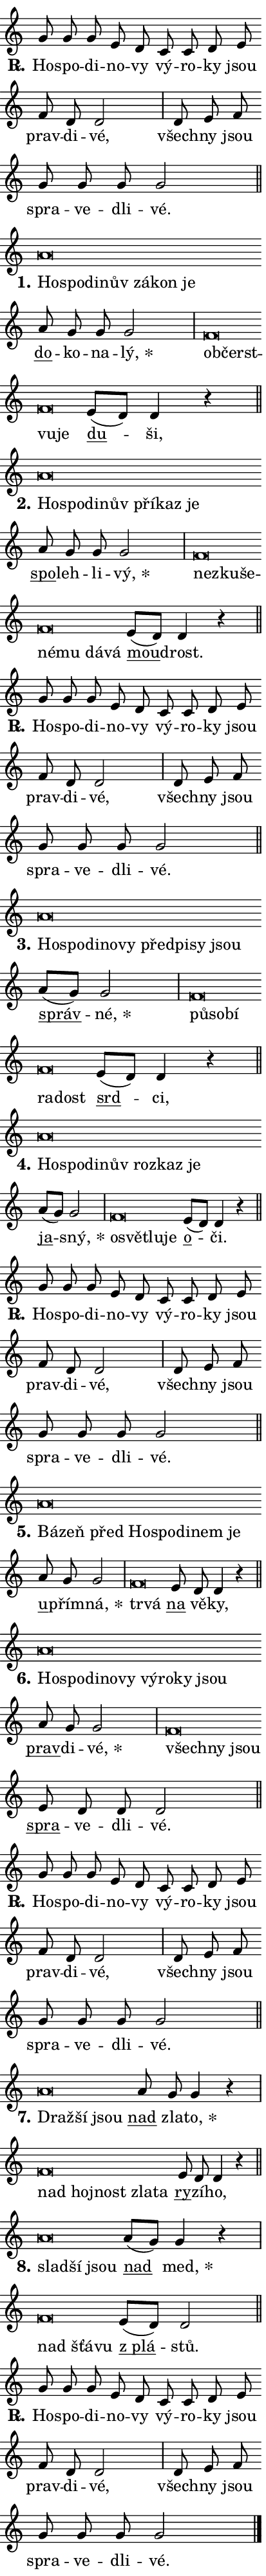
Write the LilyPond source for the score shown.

\version "2.24.0"
\header { tagline = "" }
\paper {
  indent = 0\cm
  top-margin = 0\cm
  right-margin = 0.13\cm % to fit lyric hyphens
  bottom-margin = 0\cm
  left-margin = 0\cm
  paper-width = 7\cm
  page-breaking = #ly:one-page-breaking
  system-system-spacing.basic-distance = #11
  score-system-spacing.basic-distance = #11
  ragged-last = ##f
}


%% Author: Thomas Morley
%% https://lists.gnu.org/archive/html/lilypond-user/2020-05/msg00002.html
#(define (line-position grob)
"Returns position of @var[grob} in current system:
   @code{'start}, if at first time-step
   @code{'end}, if at last time-step
   @code{'middle} otherwise
"
  (let* ((col (ly:item-get-column grob))
         (ln (ly:grob-object col 'left-neighbor))
         (rn (ly:grob-object col 'right-neighbor))
         (col-to-check-left (if (ly:grob? ln) ln col))
         (col-to-check-right (if (ly:grob? rn) rn col))
         (break-dir-left
           (and
             (ly:grob-property col-to-check-left 'non-musical #f)
             (ly:item-break-dir col-to-check-left)))
         (break-dir-right
           (and
             (ly:grob-property col-to-check-right 'non-musical #f)
             (ly:item-break-dir col-to-check-right))))
        (cond ((eqv? 1 break-dir-left) 'start)
              ((eqv? -1 break-dir-right) 'end)
              (else 'middle))))

#(define (tranparent-at-line-position vctor)
  (lambda (grob)
  "Relying on @code{line-position} select the relevant enry from @var{vctor}.
Used to determine transparency,"
    (case (line-position grob)
      ((end) (not (vector-ref vctor 0)))
      ((middle) (not (vector-ref vctor 1)))
      ((start) (not (vector-ref vctor 2))))))

noteHeadBreakVisibility =
#(define-music-function (break-visibility)(vector?)
"Makes @code{NoteHead}s transparent relying on @var{break-visibility}"
#{
  \override NoteHead.transparent =
    #(tranparent-at-line-position break-visibility)
#})

#(define delete-ledgers-for-transparent-note-heads
  (lambda (grob)
    "Reads whether a @code{NoteHead} is transparent.
If so this @code{NoteHead} is removed from @code{'note-heads} from
@var{grob}, which is supposed to be @code{LedgerLineSpanner}.
As a result ledgers are not printed for this @code{NoteHead}"
    (let* ((nhds-array (ly:grob-object grob 'note-heads))
           (nhds-list
             (if (ly:grob-array? nhds-array)
                 (ly:grob-array->list nhds-array)
                 '()))
           ;; Relies on the transparent-property being done before
           ;; Staff.LedgerLineSpanner.after-line-breaking is executed.
           ;; This is fragile ...
           (to-keep
             (remove
               (lambda (nhd)
                 (ly:grob-property nhd 'transparent #f))
               nhds-list)))
      ;; TODO find a better method to iterate over grob-arrays, similiar
      ;; to filter/remove etc for lists
      ;; For now rebuilt from scratch
      (set! (ly:grob-object grob 'note-heads)  '())
      (for-each
        (lambda (nhd)
          (ly:pointer-group-interface::add-grob grob 'note-heads nhd))
        to-keep))))

squashNotes = {
  \override NoteHead.X-extent = #'(-0.2 . 0.2)
  \override NoteHead.Y-extent = #'(-0.75 . 0)
  \override NoteHead.stencil =
    #(lambda (grob)
       (let ((pos (ly:grob-property grob 'staff-position)))
         (begin
           (if (< pos -7) (display "ERROR: Lower brevis then expected\n") (display ""))
           (if (<= pos -6) ly:text-interface::print ly:note-head::print))))
}
unSquashNotes = {
  \revert NoteHead.X-extent
  \revert NoteHead.Y-extent
  \revert NoteHead.stencil
}

hideNotes = \noteHeadBreakVisibility #begin-of-line-visible
unHideNotes = \noteHeadBreakVisibility #all-visible

% work-around for resetting accidentals
% https://lilypond.org/doc/v2.23/Documentation/notation/displaying-rhythms#unmetered-music
cadenzaMeasure = {
  \cadenzaOff
  \partial 1024 s1024
  \cadenzaOn
}

#(define-markup-command (accent layout props text) (markup?)
  "Underline accented syllable"
  (interpret-markup layout props
    #{\markup \override #'(offset . 4.3) \underline { #text }#}))

responsum = \markup \concat {
  "R" \hspace #-1.05 \path #0.1 #'((moveto 0 0.07) (lineto 0.9 0.8)) \hspace #0.05 "."
}

spaceSize = #0.6828661417322834 % exact space size for TeX Gyre Schola

\layout {
  \context {
    \Staff
    \remove "Time_signature_engraver"
    \override LedgerLineSpanner.after-line-breaking = #delete-ledgers-for-transparent-note-heads
  }
  \context {
    \Lyrics {
      \override LyricSpace.minimum-distance = \spaceSize
      \override LyricText.font-name = #"TeX Gyre Schola"
      \override LyricText.font-size = 1
      \override StanzaNumber.font-name = #"TeX Gyre Schola Bold"
      \override StanzaNumber.font-size = 1
    }
  }
  \context {
    \Score 
    \override NoteHead.text =
      #(lambda (grob) 
        (let ((pos (ly:grob-property grob 'staff-position)))
          #{\markup {
            \combine
              \halign #-0.55 \raise #(if (= pos -6) 0 0.5) \override #'(thickness . 2) \draw-line #'(3.2 . 0)
              \musicglyph "noteheads.sM1"
          }#}))
  }
}

% magnetic-lyrics.ily
%
%   written by
%     Jean Abou Samra <jean@abou-samra.fr>
%     Werner Lemberg <wl@gnu.org>
%
%   adapted by
%     Jiri Hon <jiri.hon@gmail.com>
%
% Version 2022-Apr-15

% https://www.mail-archive.com/lilypond-user@gnu.org/msg149350.html

#(define (Left_hyphen_pointer_engraver context)
   "Collect syllable-hyphen-syllable occurrences in lyrics and store
them in properties.  This engraver only looks to the left.  For
example, if the lyrics input is @code{foo -- bar}, it does the
following.

@itemize @bullet
@item
Set the @code{text} property of the @code{LyricHyphen} grob between
@q{foo} and @q{bar} to @code{foo}.

@item
Set the @code{left-hyphen} property of the @code{LyricText} grob with
text @q{foo} to the @code{LyricHyphen} grob between @q{foo} and
@q{bar}.
@end itemize

Use this auxiliary engraver in combination with the
@code{lyric-@/text::@/apply-@/magnetic-@/offset!} hook."
   (let ((hyphen #f)
         (text #f))
     (make-engraver
      (acknowledgers
       ((lyric-syllable-interface engraver grob source-engraver)
        (set! text grob)))
      (end-acknowledgers
       ((lyric-hyphen-interface engraver grob source-engraver)
        ;(when (not (grob::has-interface grob 'lyric-space-interface))
          (set! hyphen grob)));)
      ((stop-translation-timestep engraver)
       (when (and text hyphen)
         (ly:grob-set-object! text 'left-hyphen hyphen))
       (set! text #f)
       (set! hyphen #f)))))

#(define (lyric-text::apply-magnetic-offset! grob)
   "If the space between two syllables is less than the value in
property @code{LyricText@/.details@/.squash-threshold}, move the right
syllable to the left so that it gets concatenated with the left
syllable.

Use this function as a hook for
@code{LyricText@/.after-@/line-@/breaking} if the
@code{Left_@/hyphen_@/pointer_@/engraver} is active."
   (let ((hyphen (ly:grob-object grob 'left-hyphen #f)))
     (when hyphen
       (let ((left-text (ly:spanner-bound hyphen LEFT)))
         (when (grob::has-interface left-text 'lyric-syllable-interface)
           (let* ((common (ly:grob-common-refpoint grob left-text X))
                  (this-x-ext (ly:grob-extent grob common X))
                  (left-x-ext
                   (begin
                     ;; Trigger magnetism for left-text.
                     (ly:grob-property left-text 'after-line-breaking)
                     (ly:grob-extent left-text common X)))
                  ;; `delta` is the gap width between two syllables.
                  (delta (- (interval-start this-x-ext)
                            (interval-end left-x-ext)))
                  (details (ly:grob-property grob 'details))
                  (threshold (assoc-get 'squash-threshold details 0.2)))
             (when (< delta threshold)
               (let* (;; We have to manipulate the input text so that
                      ;; ligatures crossing syllable boundaries are not
                      ;; disabled.  For languages based on the Latin
                      ;; script this is essentially a beautification.
                      ;; However, for non-Western scripts it can be a
                      ;; necessity.
                      (lt (ly:grob-property left-text 'text))
                      (rt (ly:grob-property grob 'text))
                      (is-space (grob::has-interface hyphen 'lyric-space-interface))
                      (space (if is-space " " ""))
                      (extra-delta (if is-space spaceSize 0))
                      ;; Append new syllable.
                      (ltrt-space (if (and (string? lt) (string? rt))
                                (string-append lt space rt)
                                (make-concat-markup (list lt space rt))))
                      ;; Right-align `ltrt` to the right side.
                      (ltrt-space-markup (grob-interpret-markup
                               grob
                               (make-translate-markup
                                (cons (interval-length this-x-ext) 0)
                                (make-right-align-markup ltrt-space)))))
                 (begin
                   ;; Don't print `left-text`.
                   (ly:grob-set-property! left-text 'stencil #f)
                   ;; Set text and stencil (which holds all collected
                   ;; syllables so far) and shift it to the left.
                   (ly:grob-set-property! grob 'text ltrt-space)
                   (ly:grob-set-property! grob 'stencil ltrt-space-markup)
                   (ly:grob-translate-axis! grob (- (- delta extra-delta)) X))))))))))


#(define (lyric-hyphen::displace-bounds-first grob)
   ;; Make very sure this callback isn't triggered too early.
   (let ((left (ly:spanner-bound grob LEFT))
         (right (ly:spanner-bound grob RIGHT)))
     (ly:grob-property left 'after-line-breaking)
     (ly:grob-property right 'after-line-breaking)
     (ly:lyric-hyphen::print grob)))

squashThreshold = #0.4

\layout {
  \context {
    \Lyrics
    \consists #Left_hyphen_pointer_engraver
    \override LyricText.after-line-breaking =
      #lyric-text::apply-magnetic-offset!
    \override LyricHyphen.stencil = #lyric-hyphen::displace-bounds-first
    \override LyricText.details.squash-threshold = \squashThreshold
    \override LyricHyphen.minimum-distance = 0
    \override LyricHyphen.minimum-length = \squashThreshold
  }
}

squashText = \override LyricText.details.squash-threshold = 9999
unSquashText = \override LyricText.details.squash-threshold = \squashThreshold

leftText = \override LyricText.self-alignment-X = #LEFT
unLeftText = \revert LyricText.self-alignment-X

starOffset = #(lambda (grob) 
                (let ((x_offset (ly:self-alignment-interface::aligned-on-x-parent grob)))
                  (if (= x_offset 0) 0 (+ x_offset 1.2))))

star = #(define-music-function (syllable)(string?)
"Append star separator at the end of a syllable"
#{
  \once \override LyricText.X-offset = #starOffset
  \lyricmode { \markup {
    #syllable
    \override #'((font-name . "TeX Gyre Schola Bold")) \hspace #0.2 \lower #0.65 \larger "*"
  } }
#})

starAccent = #(define-music-function (syllable)(string?)
"Append star separator at the end of a syllable and make accent"
#{
  \once \override LyricText.X-offset = #starOffset
  \lyricmode { \markup {
    \accent #syllable
    \override #'((font-name . "TeX Gyre Schola Bold")) \hspace #0.2 \lower #0.65 \larger "*"
  } }
#})

breath = #(define-music-function (syllable)(string?)
"Append breathing indicator at the end of a syllable"
#{
  \lyricmode { \markup { #syllable "+" } }
#})

optionalBreath = #(define-music-function (syllable)(string?)
"Append optional breathing indicator at the end of a syllable"
#{
  \lyricmode { \markup { #syllable "(+)" } }
#})


\score {
    <<
        \new Voice = "melody" { \cadenzaOn \key c \major \relative { g'8 g g e d \bar "" c c d e \bar "" f d d2 \cadenzaMeasure \bar "|" d8 e f \bar "" g g g g2 \cadenzaMeasure \bar "||" \break } }
        \new Lyrics \lyricsto "melody" { \lyricmode { \set stanza = \responsum
Ho -- spo -- di -- no -- vy vý -- ro -- ky jsou prav -- di -- vé, všech -- ny jsou spra -- ve -- dli -- vé. } }
    >>
    \layout {}
}

\score {
    <<
        \new Voice = "melody" { \cadenzaOn \key c \major \relative { \squashNotes a'\breve*1/16 \hideNotes \breve*1/16 \bar "" \breve*1/16 \bar "" \breve*1/16 \bar "" \breve*1/16 \bar "" \breve*1/16 \breve*1/16 \bar "" \unHideNotes \unSquashNotes \bar "" a8 g g g2 \cadenzaMeasure \bar "|" \squashNotes f\breve*1/16 \hideNotes \breve*1/16 \bar "" \breve*1/16 \breve*1/16 \bar "" \unHideNotes \unSquashNotes \bar "" e8[( d)] d4 r \cadenzaMeasure \bar "||" \break } }
        \new Lyrics \lyricsto "melody" { \lyricmode { \set stanza = "1."
\leftText Ho -- \squashText spo -- di -- nův zá -- kon je \unLeftText \unSquashText \markup \accent do -- ko -- na -- \star lý, \leftText ob -- \squashText čerst -- vu -- je \unLeftText \unSquashText \markup \accent du -- ši, } }
    >>
    \layout {}
}

\score {
    <<
        \new Voice = "melody" { \cadenzaOn \key c \major \relative { \squashNotes a'\breve*1/16 \hideNotes \breve*1/16 \bar "" \breve*1/16 \bar "" \breve*1/16 \bar "" \breve*1/16 \bar "" \breve*1/16 \breve*1/16 \bar "" \unHideNotes \unSquashNotes \bar "" a8 g g g2 \cadenzaMeasure \bar "|" \squashNotes f\breve*1/16 \hideNotes \breve*1/16 \bar "" \breve*1/16 \bar "" \breve*1/16 \bar "" \breve*1/16 \bar "" \breve*1/16 \breve*1/16 \bar "" \unHideNotes \unSquashNotes \bar "" e8[( d)] d4 r \cadenzaMeasure \bar "||" \break } }
        \new Lyrics \lyricsto "melody" { \lyricmode { \set stanza = "2."
\leftText Ho -- \squashText spo -- di -- nův pří -- kaz je \unLeftText \unSquashText \markup \accent spo -- leh -- li -- \star vý, \leftText ne -- \squashText zku -- še -- né -- mu dá -- vá \unLeftText \unSquashText \markup \accent mou -- drost. } }
    >>
    \layout {}
}

\score {
    <<
        \new Voice = "melody" { \cadenzaOn \key c \major \relative { g'8 g g e d \bar "" c c d e \bar "" f d d2 \cadenzaMeasure \bar "|" d8 e f \bar "" g g g g2 \cadenzaMeasure \bar "||" \break } }
        \new Lyrics \lyricsto "melody" { \lyricmode { \set stanza = \responsum
Ho -- spo -- di -- no -- vy vý -- ro -- ky jsou prav -- di -- vé, všech -- ny jsou spra -- ve -- dli -- vé. } }
    >>
    \layout {}
}

\score {
    <<
        \new Voice = "melody" { \cadenzaOn \key c \major \relative { \squashNotes a'\breve*1/16 \hideNotes \breve*1/16 \bar "" \breve*1/16 \bar "" \breve*1/16 \bar "" \breve*1/16 \bar "" \breve*1/16 \bar "" \breve*1/16 \bar "" \breve*1/16 \breve*1/16 \bar "" \unHideNotes \unSquashNotes \bar "" a8[( g)] g2 \cadenzaMeasure \bar "|" \squashNotes f\breve*1/16 \hideNotes \breve*1/16 \bar "" \breve*1/16 \bar "" \breve*1/16 \breve*1/16 \bar "" \unHideNotes \unSquashNotes \bar "" e8[( d)] d4 r \cadenzaMeasure \bar "||" \break } }
        \new Lyrics \lyricsto "melody" { \lyricmode { \set stanza = "3."
\leftText Ho -- \squashText spo -- di -- no -- vy před -- pi -- sy jsou \unLeftText \unSquashText \markup \accent správ -- \star né, \leftText pů -- \squashText so -- bí ra -- dost \unLeftText \unSquashText \markup \accent srd -- ci, } }
    >>
    \layout {}
}

\score {
    <<
        \new Voice = "melody" { \cadenzaOn \key c \major \relative { \squashNotes a'\breve*1/16 \hideNotes \breve*1/16 \bar "" \breve*1/16 \bar "" \breve*1/16 \bar "" \breve*1/16 \bar "" \breve*1/16 \breve*1/16 \bar "" \unHideNotes \unSquashNotes \bar "" a8[( g)] g2 \cadenzaMeasure \bar "|" \squashNotes f\breve*1/16 \hideNotes \breve*1/16 \bar "" \breve*1/16 \breve*1/16 \bar "" \unHideNotes \unSquashNotes \bar "" e8[( d)] d4 r \cadenzaMeasure \bar "||" \break } }
        \new Lyrics \lyricsto "melody" { \lyricmode { \set stanza = "4."
\leftText Ho -- \squashText spo -- di -- nův roz -- kaz je \unLeftText \unSquashText \markup \accent ja -- \star sný, \leftText o -- \squashText svět -- lu -- je \unLeftText \unSquashText \markup \accent o -- či. } }
    >>
    \layout {}
}

\score {
    <<
        \new Voice = "melody" { \cadenzaOn \key c \major \relative { g'8 g g e d \bar "" c c d e \bar "" f d d2 \cadenzaMeasure \bar "|" d8 e f \bar "" g g g g2 \cadenzaMeasure \bar "||" \break } }
        \new Lyrics \lyricsto "melody" { \lyricmode { \set stanza = \responsum
Ho -- spo -- di -- no -- vy vý -- ro -- ky jsou prav -- di -- vé, všech -- ny jsou spra -- ve -- dli -- vé. } }
    >>
    \layout {}
}

\score {
    <<
        \new Voice = "melody" { \cadenzaOn \key c \major \relative { \squashNotes a'\breve*1/16 \hideNotes \breve*1/16 \bar "" \breve*1/16 \bar "" \breve*1/16 \bar "" \breve*1/16 \bar "" \breve*1/16 \bar "" \breve*1/16 \breve*1/16 \bar "" \unHideNotes \unSquashNotes \bar "" a8 g g2 \cadenzaMeasure \bar "|" \squashNotes f\breve*1/16 \hideNotes \breve*1/16 \bar "" \unHideNotes \unSquashNotes \bar "" e8 d d4 r \cadenzaMeasure \bar "||" \break } }
        \new Lyrics \lyricsto "melody" { \lyricmode { \set stanza = "5."
\leftText Bá -- \squashText zeň před Ho -- spo -- di -- nem je \unLeftText \unSquashText \markup \accent u -- přím -- \star ná, \leftText tr -- \squashText vá \unLeftText \unSquashText \markup \accent na vě -- ky, } }
    >>
    \layout {}
}

\score {
    <<
        \new Voice = "melody" { \cadenzaOn \key c \major \relative { \squashNotes a'\breve*1/16 \hideNotes \breve*1/16 \bar "" \breve*1/16 \bar "" \breve*1/16 \bar "" \breve*1/16 \bar "" \breve*1/16 \bar "" \breve*1/16 \bar "" \breve*1/16 \breve*1/16 \bar "" \unHideNotes \unSquashNotes \bar "" a8 g g2 \cadenzaMeasure \bar "|" \squashNotes f\breve*1/16 \hideNotes \breve*1/16 \breve*1/16 \bar "" \unHideNotes \unSquashNotes \bar "" e8 d d d2 \cadenzaMeasure \bar "||" \break } }
        \new Lyrics \lyricsto "melody" { \lyricmode { \set stanza = "6."
\leftText Ho -- \squashText spo -- di -- no -- vy vý -- ro -- ky jsou \unLeftText \unSquashText \markup \accent prav -- di -- \star vé, \leftText všech -- \squashText ny jsou \unLeftText \unSquashText \markup \accent spra -- ve -- dli -- vé. } }
    >>
    \layout {}
}

\score {
    <<
        \new Voice = "melody" { \cadenzaOn \key c \major \relative { g'8 g g e d \bar "" c c d e \bar "" f d d2 \cadenzaMeasure \bar "|" d8 e f \bar "" g g g g2 \cadenzaMeasure \bar "||" \break } }
        \new Lyrics \lyricsto "melody" { \lyricmode { \set stanza = \responsum
Ho -- spo -- di -- no -- vy vý -- ro -- ky jsou prav -- di -- vé, všech -- ny jsou spra -- ve -- dli -- vé. } }
    >>
    \layout {}
}

\score {
    <<
        \new Voice = "melody" { \cadenzaOn \key c \major \relative { \squashNotes a'\breve*1/16 \hideNotes \breve*1/16 \breve*1/16 \bar "" \unHideNotes \unSquashNotes \bar "" a8 g g4 r \cadenzaMeasure \bar "|" \squashNotes f\breve*1/16 \hideNotes \breve*1/16 \bar "" \breve*1/16 \bar "" \breve*1/16 \breve*1/16 \bar "" \unHideNotes \unSquashNotes \bar "" e8 d d4 r \cadenzaMeasure \bar "||" \break } }
        \new Lyrics \lyricsto "melody" { \lyricmode { \set stanza = "7."
\leftText Draž -- \squashText ší jsou \unLeftText \unSquashText \markup \accent nad zla -- \star to, \leftText nad \squashText hoj -- nost zla -- ta \unLeftText \unSquashText \markup \accent ry -- zí -- ho, } }
    >>
    \layout {}
}

\score {
    <<
        \new Voice = "melody" { \cadenzaOn \key c \major \relative { \squashNotes a'\breve*1/16 \hideNotes \breve*1/16 \breve*1/16 \bar "" \unHideNotes \unSquashNotes \bar "" a8[( g)] g4 r \cadenzaMeasure \bar "|" \squashNotes f\breve*1/16 \hideNotes \breve*1/16 \breve*1/16 \bar "" \unHideNotes \unSquashNotes \bar "" e8[( d)] d2 \cadenzaMeasure \bar "||" \break } }
        \new Lyrics \lyricsto "melody" { \lyricmode { \set stanza = "8."
\leftText slad -- \squashText ší jsou \unLeftText \unSquashText \markup \accent nad \star med, \leftText nad \squashText šťá -- vu \unLeftText \unSquashText \markup \accent "z plá" -- stů. } }
    >>
    \layout {}
}

\score {
    <<
        \new Voice = "melody" { \cadenzaOn \key c \major \relative { g'8 g g e d \bar "" c c d e \bar "" f d d2 \cadenzaMeasure \bar "|" d8 e f \bar "" g g g g2 \cadenzaMeasure \bar "||" \break } \bar "|." }
        \new Lyrics \lyricsto "melody" { \lyricmode { \set stanza = \responsum
Ho -- spo -- di -- no -- vy vý -- ro -- ky jsou prav -- di -- vé, všech -- ny jsou spra -- ve -- dli -- vé. } }
    >>
    \layout {}
}
